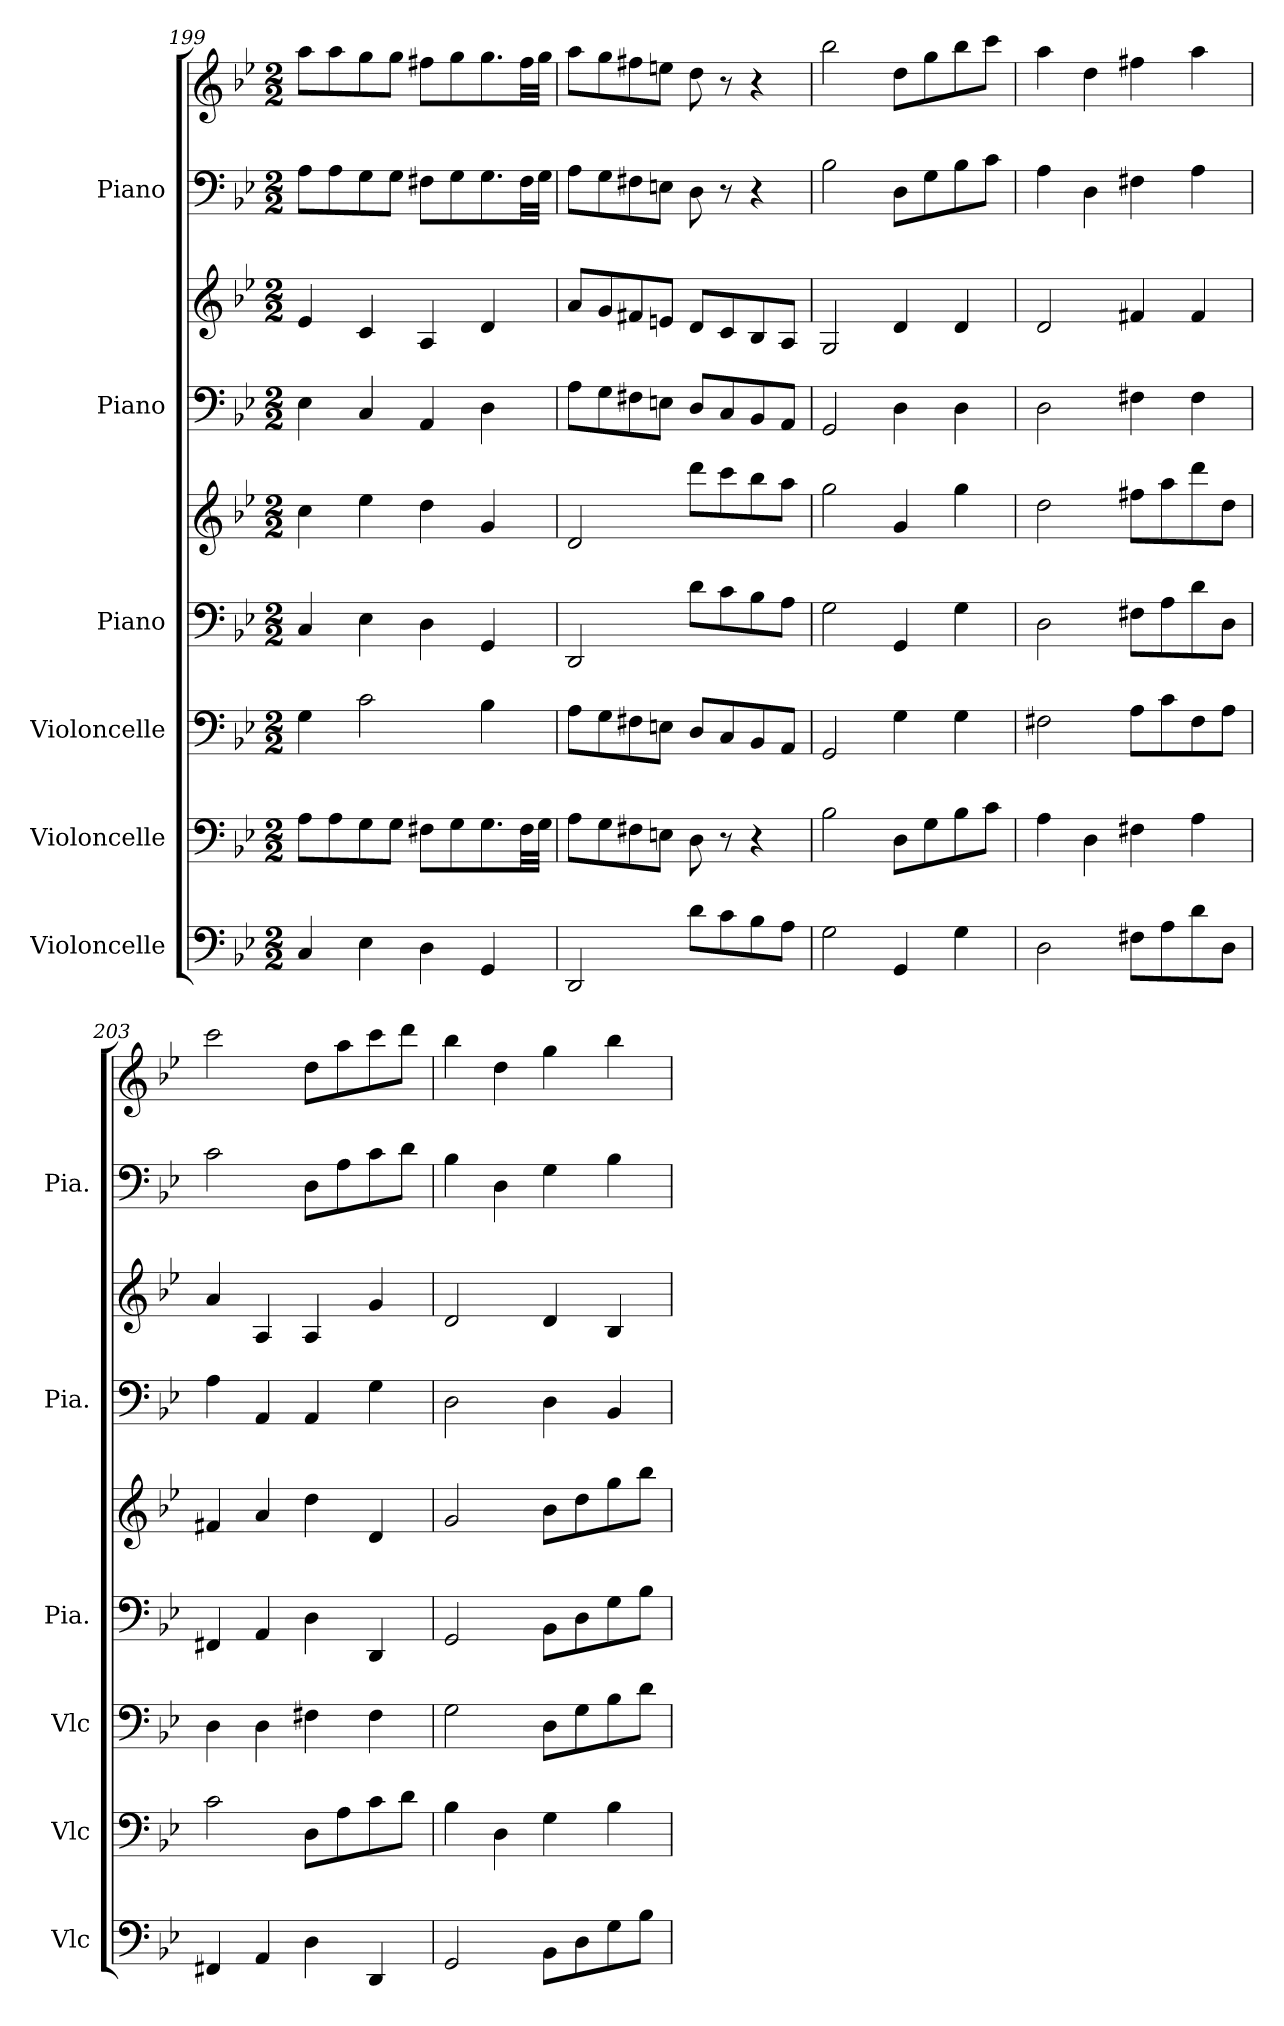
**kern	**kern	**kern	**kern	**kern	**kern	**kern	**kern	**kern
*part6	*part5	*part4	*part3	*part3	*part2	*part2	*part1	*part1
*staff9	*staff8	*staff7	*staff6	*staff5	*staff4	*staff3	*staff2	*staff1
*I"Violoncelle	*I"Violoncelle	*I"Violoncelle	*I"Piano	*	*I"Piano	*	*I"Piano	*
*I'Vlc	*I'Vlc	*I'Vlc	*I'Pia.	*	*I'Pia.	*	*I'Pia.	*
!!LO:PB:g=z
*clefF4	*clefF4	*clefF4	*clefF4	*clefG2	*clefF4	*clefG2	*clefF4	*clefG2
*k[b-e-]	*k[b-e-]	*k[b-e-]	*k[b-e-]	*k[b-e-]	*k[b-e-]	*k[b-e-]	*k[b-e-]	*k[b-e-]
*M2/2	*M2/2	*M2/2	*M2/2	*M2/2	*M2/2	*M2/2	*M2/2	*M2/2
=199	=199	=199	=199	=199	=199	=199	=199	=199
4C/	8A\L	4G\	4C/	4cc\	4E-\	4e-/	8A\L	8aa\L
.	8A\	.	.	.	.	.	8A\	8aa\
4E-\	8G\	2c\	4E-\	4ee-\	4C/	4c/	8G\	8gg\
.	8G\J	.	.	.	.	.	8G\J	8gg\J
4D\	8F#X\L	.	4D\	4dd\	4AA/	4A/	8F#X\L	8ff#X\L
.	8G\	.	.	.	.	.	8G\	8gg\
4GG/	8.G\	4B-\	4GG/	4g/	4D\	4d/	8.G\	8.gg\
.	32F#\LL	.	.	.	.	.	32F#\LL	32ff#\LL
.	32G\JJJ	.	.	.	.	.	32G\JJJ	32gg\JJJ
=200	=200	=200	=200	=200	=200	=200	=200	=200
2DD/	8A\L	8A\L	2DD/	2d/	8A\L	8a/L	8A\L	8aa\L
.	8G\	8G\	.	.	8G\	8g/	8G\	8gg\
.	8F#X\	8F#X\	.	.	8F#X\	8f#X/	8F#X\	8ff#X\
.	8En\J	8En\J	.	.	8En\J	8en/J	8En\J	8een\J
8d\L	8D\	8D/L	8d\L	8ddd\L	8D/L	8d/L	8D\	8dd\
8c\	8r	8C/	8c\	8ccc\	8C/	8c/	8r	8r
8B-\	4r	8BB-/	8B-\	8bb-\	8BB-/	8B-/	4r	4r
8A\J	.	8AA/J	8A\J	8aa\J	8AA/J	8A/J	.	.
=201	=201	=201	=201	=201	=201	=201	=201	=201
2G\	2B-\	2GG/	2G\	2gg\	2GG/	2G/	2B-\	2bb-\
4GG/	8D\L	4G\	4GG/	4g/	4D\	4d/	8D\L	8dd\L
.	8G\	.	.	.	.	.	8G\	8gg\
4G\	8B-\	4G\	4G\	4gg\	4D\	4d/	8B-\	8bb-\
.	8c\J	.	.	.	.	.	8c\J	8ccc\J
=202	=202	=202	=202	=202	=202	=202	=202	=202
2D\	4A\	2F#X\	2D\	2dd\	2D\	2d/	4A\	4aa\
.	4D\	.	.	.	.	.	4D\	4dd\
8F#X\L	4F#X\	8A\L	8F#X\L	8ff#X\L	4F#X\	4f#X/	4F#X\	4ff#X\
8A\	.	8c\	8A\	8aa\	.	.	.	.
8d\	4A\	8F#\	8d\	8ddd\	4F#\	4f#/	4A\	4aa\
8D\J	.	8A\J	8D\J	8dd\J	.	.	.	.
!!LO:PB:g=z
=203	=203	=203	=203	=203	=203	=203	=203	=203
4FF#X/	2c\	4D\	4FF#X/	4f#X/	4A\	4a/	2c\	2ccc\
4AA/	.	4D\	4AA/	4a/	4AA/	4A/	.	.
4D\	8D\L	4F#X\	4D\	4dd\	4AA/	4A/	8D\L	8dd\L
.	8A\	.	.	.	.	.	8A\	8aa\
4DD/	8c\	4F#\	4DD/	4d/	4G\	4g/	8c\	8ccc\
.	8d\J	.	.	.	.	.	8d\J	8ddd\J
=204	=204	=204	=204	=204	=204	=204	=204	=204
2GG/	4B-\	2G\	2GG/	2g/	2D\	2d/	4B-\	4bb-\
.	4D\	.	.	.	.	.	4D\	4dd\
8BB-\L	4G\	8D\L	8BB-\L	8b-\L	4D\	4d/	4G\	4gg\
8D\	.	8G\	8D\	8dd\	.	.	.	.
8G\	4B-\	8B-\	8G\	8gg\	4BB-/	4B-/	4B-\	4bb-\
8B-\J	.	8d\J	8B-\J	8bb-\J	.	.	.	.
=	=	=	=	=	=	=	=	=
*-	*-	*-	*-	*-	*-	*-	*-	*-
